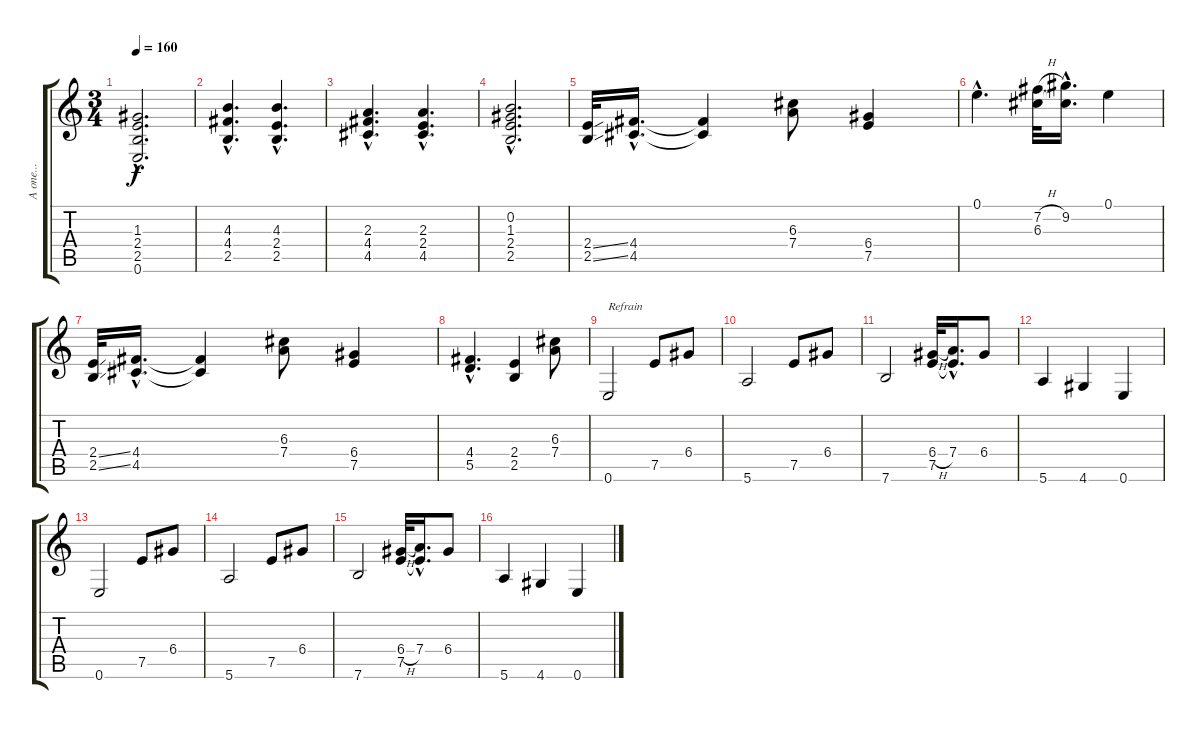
\track ("A one..." "A one...") {instrument acousticguitarsteel}
\staff {score tabs}
\tuning (E4 B3 G3 D3 A2 E2) {hide}
\ts (3 4)
\tempo 160
\clef g2
\ks c
(1.3{hac} 2.4{hac} 2.5{hac} 0.6{hac}).2{d dy f} |
(4.3{hac} 4.4{hac} 2.5{hac}).4{d} (4.3{hac} 2.4{hac} 2.5{hac}).4{d} |
(2.3{hac} 4.4{hac} 4.5{hac}).4{d} (2.3{hac} 2.4{hac} 4.5{hac}).4{d} |
(0.2{hac} 1.3{hac} 2.4{hac} 2.5{hac}).2{d} |
(2.4{ss} 2.5{ss}).32 (4.4{hac} 4.5{hac}).16{d} (4.4{t} 4.5{t}).4 (6.3 7.4).8 (6.4 7.5).4 |
0.1{hac}.4{d} (7.2{h} 6.3).32 (9.2{hac} 6.3{hac t}).16{d} 0.1.4 |
(2.4{ss} 2.5{ss}).32 (4.4{hac} 4.5{hac}).16{d} (4.4{t} 4.5{t}).4 (6.3 7.4).8 (6.4 7.5).4 |
(4.4{hac} 5.5{hac}).4{d} (2.4 2.5).4 (6.3 7.4).8 |
0.6.2{txt "Refrain"} 7.5.8 6.4.8 |
5.6.2 7.5.8 6.4.8 |
7.6.2 (6.4{h} 7.5).32 (7.4{hac} 7.5{hac t}).16{d} 6.4.8 |
5.6.4 4.6.4 0.6.4 |
0.6.2 7.5.8 6.4.8 |
5.6.2 7.5.8 6.4.8 |
7.6.2 (6.4{h} 7.5).32 (7.4{hac} 7.5{hac t}).16{d} 6.4.8 |
5.6.4 4.6.4 0.6.4
